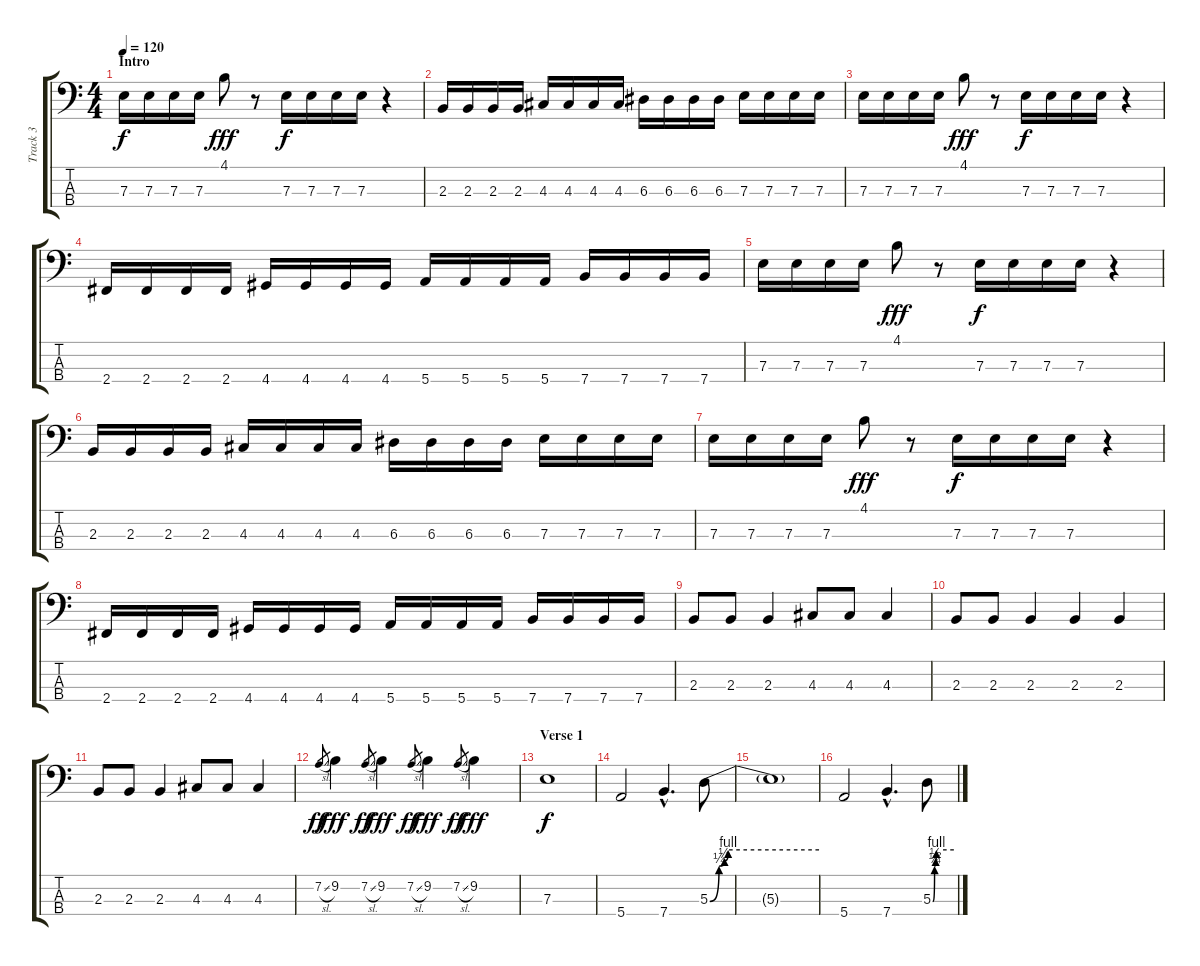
\track ("Track 3" "Track 3") {instrument electricbasspick}
\staff {score tabs}
\tuning (G2 D2 A1 E1) {hide}
\ts (4 4)
\section ("" "Intro")
\tempo 120
\clef f4
\ks c
7.3.16{dy f instrument electricbasspick} 7.3.16 7.3.16 7.3.16 4.1.8{dy fff} r.8 7.3.16{dy f} 7.3.16 7.3.16 7.3.16 r.4 |
2.3.16 2.3.16 2.3.16 2.3.16 4.3.16 4.3.16 4.3.16 4.3.16 6.3.16 6.3.16 6.3.16 6.3.16 7.3.16 7.3.16 7.3.16 7.3.16 |
7.3.16 7.3.16 7.3.16 7.3.16 4.1.8{dy fff} r.8 7.3.16{dy f} 7.3.16 7.3.16 7.3.16 r.4 |
2.4.16 2.4.16 2.4.16 2.4.16 4.4.16 4.4.16 4.4.16 4.4.16 5.4.16 5.4.16 5.4.16 5.4.16 7.4.16 7.4.16 7.4.16 7.4.16 |
7.3.16 7.3.16 7.3.16 7.3.16 4.1.8{dy fff} r.8 7.3.16{dy f} 7.3.16 7.3.16 7.3.16 r.4 |
2.3.16 2.3.16 2.3.16 2.3.16 4.3.16 4.3.16 4.3.16 4.3.16 6.3.16 6.3.16 6.3.16 6.3.16 7.3.16 7.3.16 7.3.16 7.3.16 |
7.3.16 7.3.16 7.3.16 7.3.16 4.1.8{dy fff} r.8 7.3.16{dy f} 7.3.16 7.3.16 7.3.16 r.4 |
2.4.16 2.4.16 2.4.16 2.4.16 4.4.16 4.4.16 4.4.16 4.4.16 5.4.16 5.4.16 5.4.16 5.4.16 7.4.16 7.4.16 7.4.16 7.4.16 |
2.3.8 2.3.8 2.3.4 4.3.8 4.3.8 4.3.4 |
2.3.8 2.3.8 2.3.4 2.3.4 2.3.4 |
2.3.8 2.3.8 2.3.4 4.3.8 4.3.8 4.3.4 |
7.2{sl}.8{gr dy ff} 9.2.4{dy fff} 7.2{sl}.8{gr dy ff} 9.2.4{dy fff} 7.2{sl}.8{gr dy ff} 9.2.4{dy fff} 7.2{sl}.8{gr dy ff} 9.2.4{dy fff} |
\section ("" "Verse 1")
7.3.1{dy f} |
5.4.2 7.4{hac}.4{d} 5.3{be (custom 0 0 5 1 8 2 10 4 60 4)}.8 |
5.3{t}.1 |
5.4.2 7.4{hac}.4{d} 5.3{be (custom 0 0 5 1 8 2 10 4 60 4)}.8
